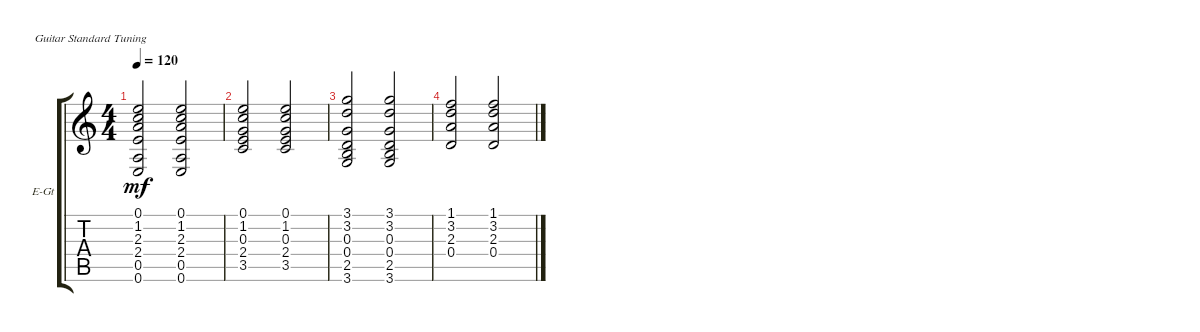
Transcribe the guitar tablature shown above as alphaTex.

\defaultSystemsLayout 4
\bracketExtendMode groupsimilarinstruments
\firstSystemTrackNameOrientation horizontal
\otherSystemsTrackNameOrientation horizontal
\track ("Electric Guitar" "E-Gt") {instrument electricguitarclean}
\staff {score tabs}
\tuning (E4 B3 G3 D3 A2 E2)
\ts (4 4)
\tempo 120
\clef g2
\ks c
(0.6 0.5 2.4 2.3 1.2 0.1).2{dy mf} (0.6 0.5 2.4 2.3 1.2 0.1).2 |
(3.5 2.4 0.3 1.2 0.1).2 (3.5 2.4 0.3 1.2 0.1).2 |
(3.6 2.5 0.4 0.3 3.2 3.1).2 (3.6 2.5 0.4 0.3 3.2 3.1).2 |
(0.4 2.3 3.2 1.1).2 (0.4 2.3 3.2 1.1).2
